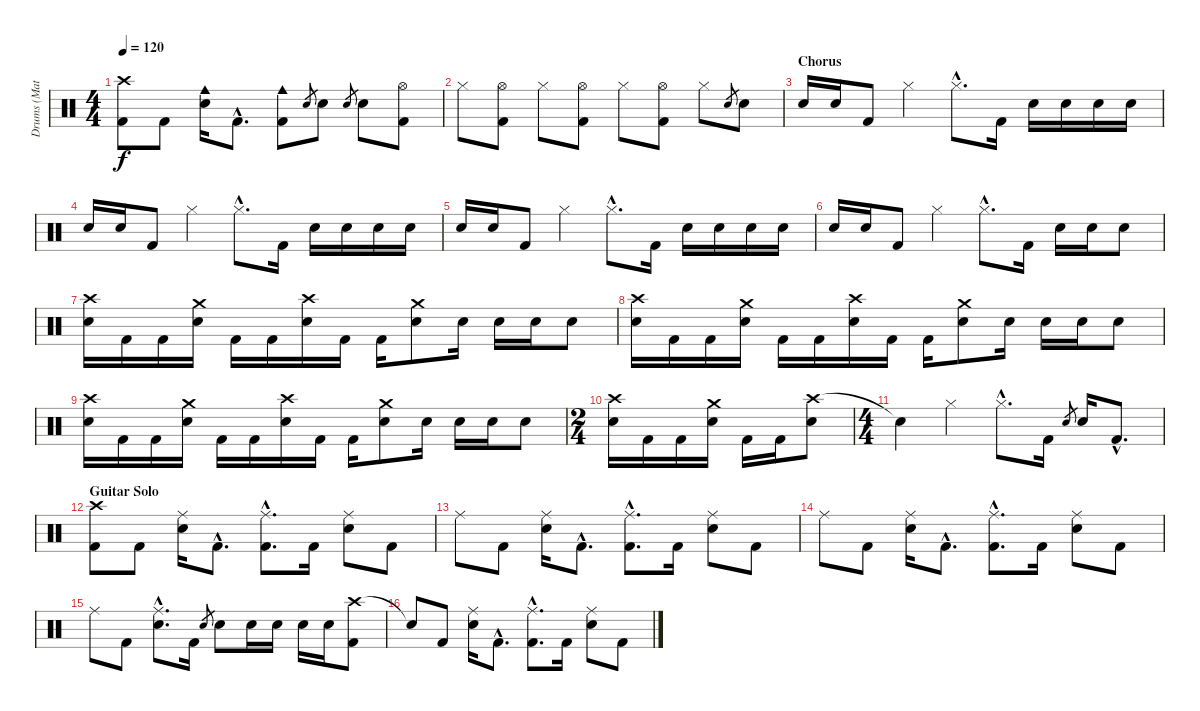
\track ("Drums (Matt)" "Drums (Mat") {instrument percussion}
\staff {score}
\articulation defaults
\ts (4 4)
\tempo 120
\clef neutral
\ks c
("Crash high (hit)" "Kick (hit) 2").8{dy f} "Kick (hit) 2".8 ("Cowbell medium (hit)" "Snare (hit) 2").16 "Kick (hit) 2"{hac}.8{d} ("Cowbell medium (hit)" "Kick (hit) 2").8 "Snare (hit) 2".8{gr} "Snare (hit) 2".8 "Snare (hit) 2".8{gr} "Snare (hit) 2".8 ("Hi-Hat (open)" "Kick (hit) 2").8 |
"Hi-Hat (closed)".8 ("Hi-Hat (open)" "Kick (hit) 2").8 "Hi-Hat (closed)".8 ("Hi-Hat (open)" "Kick (hit) 2").8 "Hi-Hat (closed)".8 ("Hi-Hat (open)" "Kick (hit) 2").8 "Hi-Hat (closed)".8 "Snare (hit) 2".8{gr} "Snare (hit) 2".8 |
\section ("" "Chorus")
"Snare (hit) 2".16 "Snare (hit) 2".16 "Kick (hit) 2".8 "Hi-Hat (closed)".4 "Hi-Hat (closed)"{hac}.8{d} "Kick (hit) 2".16 "Snare (hit) 2".16 "Snare (hit) 2".16 "Snare (hit) 2".16 "Snare (hit) 2".16 |
"Snare (hit) 2".16 "Snare (hit) 2".16 "Kick (hit) 2".8 "Hi-Hat (closed)".4 "Hi-Hat (closed)"{hac}.8{d} "Kick (hit) 2".16 "Snare (hit) 2".16 "Snare (hit) 2".16 "Snare (hit) 2".16 "Snare (hit) 2".16 |
"Snare (hit) 2".16 "Snare (hit) 2".16 "Kick (hit) 2".8 "Hi-Hat (closed)".4 "Hi-Hat (closed)"{hac}.8{d} "Kick (hit) 2".16 "Snare (hit) 2".16 "Snare (hit) 2".16 "Snare (hit) 2".16 "Snare (hit) 2".16 |
"Snare (hit) 2".16 "Snare (hit) 2".16 "Kick (hit) 2".8 "Hi-Hat (closed)".4 "Hi-Hat (closed)"{hac}.8{d} "Kick (hit) 2".16 "Snare (hit) 2".16 "Snare (hit) 2".16 "Snare (hit) 2".8 |
("Crash high (hit)" "Snare (hit) 2").16 "Kick (hit) 2".16 "Kick (hit) 2".16 ("Crash medium (hit)" "Snare (hit) 2").16 "Kick (hit) 2".16 "Kick (hit) 2".16 ("Crash high (hit)" "Snare (hit) 2").16 "Kick (hit) 2".16 "Kick (hit) 2".16 ("Crash medium (hit)" "Snare (hit) 2").8 "Snare (hit) 2".16 "Snare (hit) 2".16 "Snare (hit) 2".16 "Snare (hit) 2".8 |
("Crash high (hit)" "Snare (hit) 2").16 "Kick (hit) 2".16 "Kick (hit) 2".16 ("Crash medium (hit)" "Snare (hit) 2").16 "Kick (hit) 2".16 "Kick (hit) 2".16 ("Crash high (hit)" "Snare (hit) 2").16 "Kick (hit) 2".16 "Kick (hit) 2".16 ("Crash medium (hit)" "Snare (hit) 2").8 "Snare (hit) 2".16 "Snare (hit) 2".16 "Snare (hit) 2".16 "Snare (hit) 2".8 |
("Crash high (hit)" "Snare (hit) 2").16 "Kick (hit) 2".16 "Kick (hit) 2".16 ("Crash medium (hit)" "Snare (hit) 2").16 "Kick (hit) 2".16 "Kick (hit) 2".16 ("Crash high (hit)" "Snare (hit) 2").16 "Kick (hit) 2".16 "Kick (hit) 2".16 ("Crash medium (hit)" "Snare (hit) 2").8 "Snare (hit) 2".16 "Snare (hit) 2".16 "Snare (hit) 2".16 "Snare (hit) 2".8 |
\ts (2 4)
("Crash high (hit)" "Snare (hit) 2").16 "Kick (hit) 2".16 "Kick (hit) 2".16 ("Crash medium (hit)" "Snare (hit) 2").16 "Kick (hit) 2".16 "Kick (hit) 2".16 ("Crash high (hit)" "Snare (hit) 2").8 |
\ts (4 4)
"Snare (hit)"{t}.4 "Hi-Hat (closed)".4 "Hi-Hat (closed)"{hac}.8{d} "Kick (hit) 2".16 "Snare (hit) 2".8{gr} "Snare (hit) 2".16 "Kick (hit) 2"{hac}.8{d} |
\section ("" "Guitar Solo")
("Crash high (hit)" "Kick (hit) 2").8 "Kick (hit) 2".8 ("Ride (middle)" "Snare (hit) 2").16 "Kick (hit) 2"{hac}.8{d} ("Ride (middle)"{hac} "Kick (hit) 2"{hac}).8{d} "Kick (hit) 2".16 ("Ride (middle)" "Snare (hit) 2").8 "Kick (hit) 2".8 |
"Ride (middle)".8 "Kick (hit) 2".8 ("Ride (middle)" "Snare (hit) 2").16 "Kick (hit) 2"{hac}.8{d} ("Ride (middle)"{hac} "Kick (hit) 2"{hac}).8{d} "Kick (hit) 2".16 ("Ride (middle)" "Snare (hit) 2").8 "Kick (hit) 2".8 |
"Ride (middle)".8 "Kick (hit) 2".8 ("Ride (middle)" "Snare (hit) 2").16 "Kick (hit) 2"{hac}.8{d} ("Ride (middle)"{hac} "Kick (hit) 2"{hac}).8{d} "Kick (hit) 2".16 ("Ride (middle)" "Snare (hit) 2").8 "Kick (hit) 2".8 |
"Ride (middle)".8 "Kick (hit) 2".8 ("Ride (middle)"{hac} "Snare (hit) 2"{hac}).8{d} "Kick (hit) 2".16 "Snare (hit) 2".8{gr} "Snare (hit) 2".8 "Snare (hit) 2".16 "Snare (hit) 2".16 "Snare (hit) 2".16 "Snare (hit) 2".16 ("Crash high (hit)" "Kick (hit) 2").8 |
"Snare (hit)"{t}.8 "Kick (hit) 2".8 ("Ride (middle)" "Snare (hit) 2").16 "Kick (hit) 2"{hac}.8{d} ("Ride (middle)"{hac} "Kick (hit) 2"{hac}).8{d} "Kick (hit) 2".16 ("Ride (middle)" "Snare (hit) 2").8 "Kick (hit) 2".8
